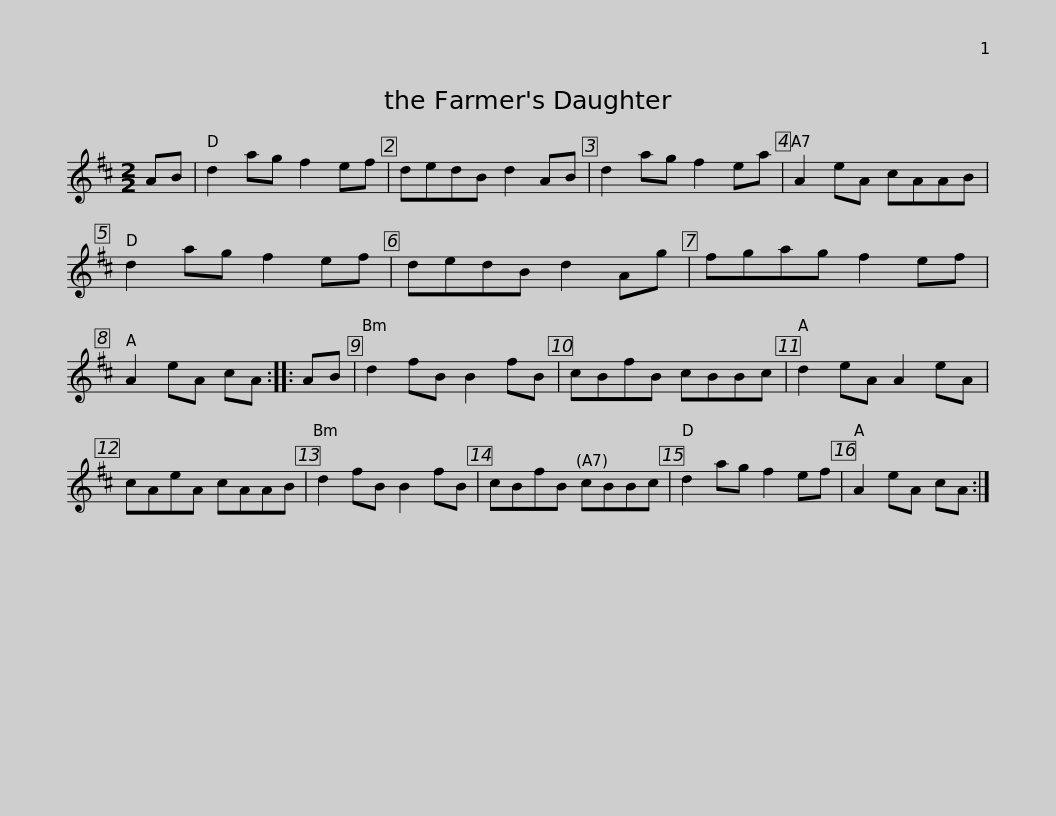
X:1
L:1/8
M:2/2
I:linebreak $
K:D
V:1 treble
V:1
 AB | d2 ag f2 ef | dedB d2 AB | d2 ag f2 ea | A2 eA cAAB | %5
 d2 ag f2 ef | dedB d2 Ag |$ fgag f2 ef | A2 eA cA :: AB | %10
 d2 fB B2 fB | cBfB cBBc | d2 eA A2 eA | cAeA cAAB |$ d2 fB B2 fB | %15
 cBfB cBBc | d2 ag f2 ef | A2 eA cA :| %18
